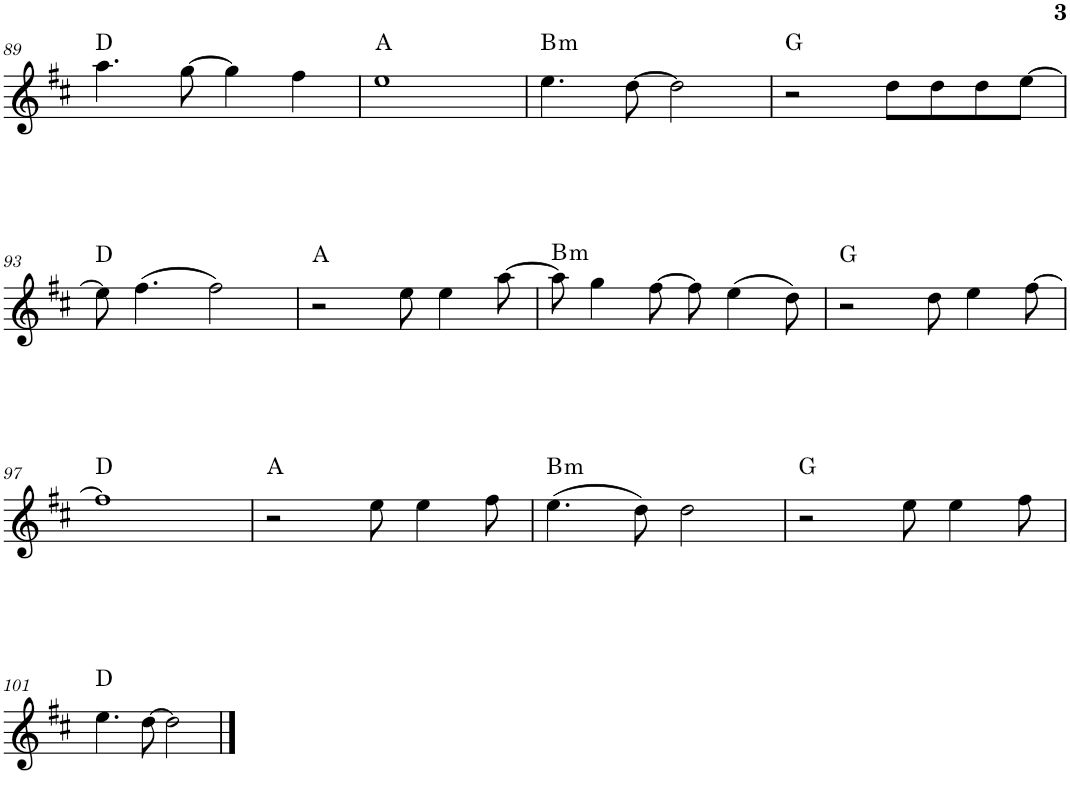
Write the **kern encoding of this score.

**kern	**harte
*part1	*part1
*staff1	*
*I"Piano	*
*I'Pno.	*
!!LO:PB:g=z
*clefG2	*
*k[f#c#]	*
*M4/4	*
=89	=89
!	!LO:H:kt=N.C.
4.aa\	N
[8gg\	.
4gg\]	.
4ff#\	.
=90	=90
!	!LO:H:kt=N.C.
1ee	N
=91	=91
!	!LO:H:kt=m
4.ee\	B:min
[8dd\	.
2dd\]	.
=92	=92
!	!LO:H:kt=N.C.
2r	N
8dd\L	.
8dd\	.
8dd\	.
[8ee\J	.
!!LO:LB:g=z
=93	=93
!	!LO:H:kt=N.C.
8ee\]	N
(4.ff#\	.
2ff#\)	.
=94	=94
!	!LO:H:kt=N.C.
2r	N
8ee\	.
4ee\	.
[8aa\	.
=95	=95
!	!LO:H:kt=m
8aa\]	B:min
4gg\	.
[8ff#\	.
8ff#\]	.
(4ee\	.
8dd\)	.
=96	=96
!	!LO:H:kt=N.C.
2r	N
8dd\	.
4ee\	.
[8ff#\	.
!!LO:LB:g=z
=97	=97
!	!LO:H:kt=N.C.
1ff#]	N
=98	=98
!	!LO:H:kt=N.C.
2r	N
8ee\	.
4ee\	.
8ff#\	.
=99	=99
!	!LO:H:kt=m
(4.ee\	B:min
8dd\)	.
2dd\	.
=100	=100
!	!LO:H:kt=N.C.
2r	N
8ee\	.
4ee\	.
8ff#\	.
!!LO:LB:g=z
=101	=101
4.ee\	D:maj
[8dd\	.
2dd\]	.
==	==
*-	*-
